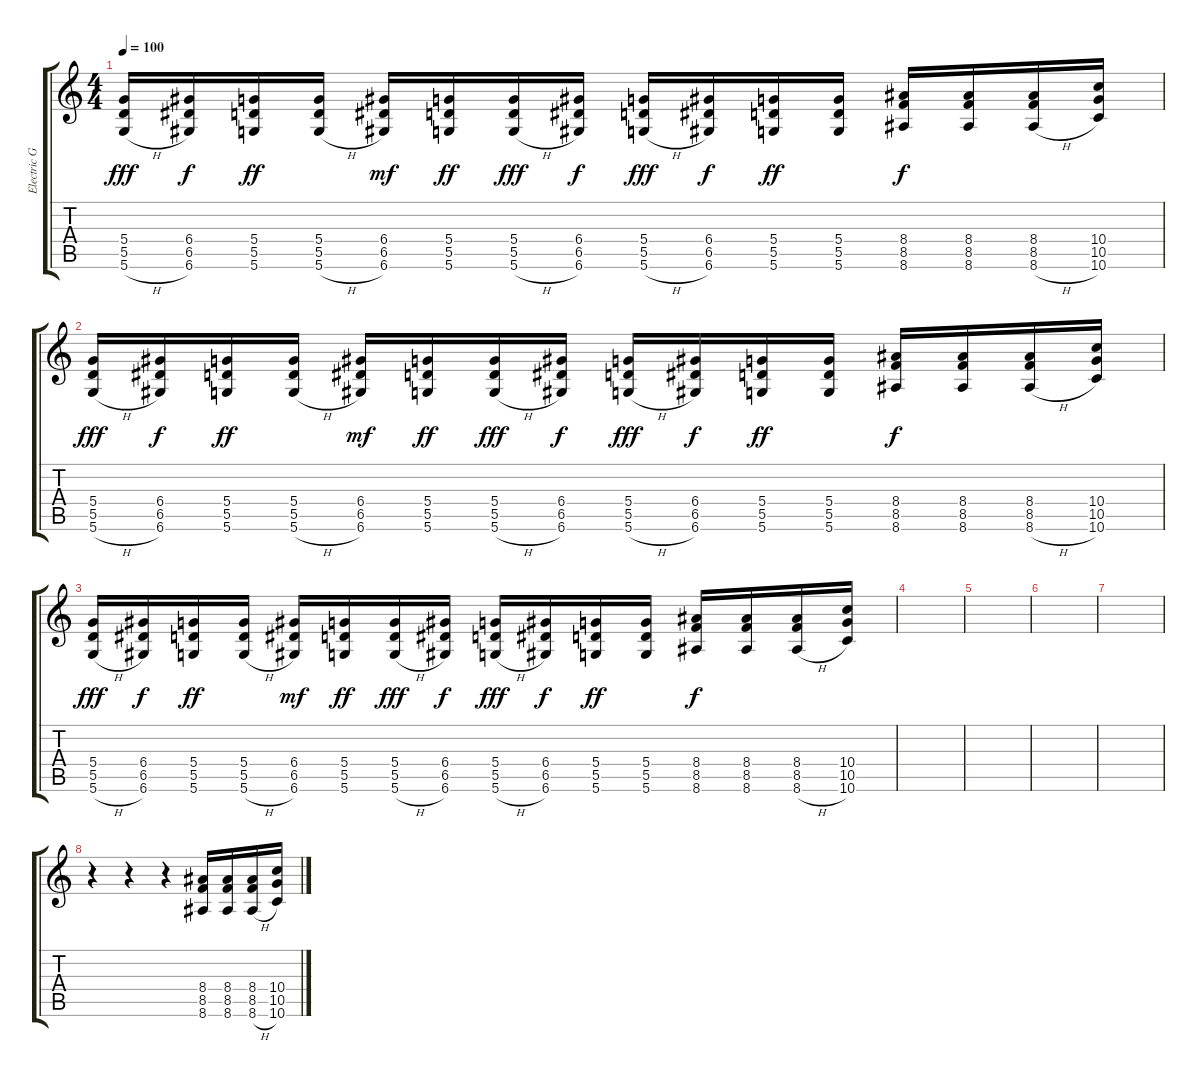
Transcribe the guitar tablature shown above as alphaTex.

\track ("Electric Guitar 2" "Electric G") {instrument distortionguitar}
\staff {score tabs}
\tuning (E4 B3 G3 D3 A2 D2) {hide}
\ts (4 4)
\tempo 100
\clef g2
\ks c
(5.4 5.5 5.6{h}).16{dy fff} (6.4 6.5 6.6).16{dy f} (5.4 5.5 5.6).16{dy ff} (5.4 5.5 5.6{h}).16 (6.4 6.5 6.6).16{dy mf} (5.4 5.5 5.6).16{dy ff} (5.4 5.5 5.6{h}).16{dy fff} (6.4 6.5 6.6).16{dy f} (5.4 5.5 5.6{h}).16{dy fff} (6.4 6.5 6.6).16{dy f} (5.4 5.5 5.6).16{dy ff} (5.4 5.5 5.6).16 (8.4 8.5 8.6).16{dy f} (8.4 8.5 8.6).16 (8.4 8.5 8.6{h}).16 (10.4 10.5 10.6).16 |
(5.4 5.5 5.6{h}).16{dy fff} (6.4 6.5 6.6).16{dy f} (5.4 5.5 5.6).16{dy ff} (5.4 5.5 5.6{h}).16 (6.4 6.5 6.6).16{dy mf} (5.4 5.5 5.6).16{dy ff} (5.4 5.5 5.6{h}).16{dy fff} (6.4 6.5 6.6).16{dy f} (5.4 5.5 5.6{h}).16{dy fff} (6.4 6.5 6.6).16{dy f} (5.4 5.5 5.6).16{dy ff} (5.4 5.5 5.6).16 (8.4 8.5 8.6).16{dy f} (8.4 8.5 8.6).16 (8.4 8.5 8.6{h}).16 (10.4 10.5 10.6).16 |
(5.4 5.5 5.6{h}).16{dy fff} (6.4 6.5 6.6).16{dy f} (5.4 5.5 5.6).16{dy ff} (5.4 5.5 5.6{h}).16 (6.4 6.5 6.6).16{dy mf} (5.4 5.5 5.6).16{dy ff} (5.4 5.5 5.6{h}).16{dy fff} (6.4 6.5 6.6).16{dy f} (5.4 5.5 5.6{h}).16{dy fff} (6.4 6.5 6.6).16{dy f} (5.4 5.5 5.6).16{dy ff} (5.4 5.5 5.6).16 (8.4 8.5 8.6).16{dy f} (8.4 8.5 8.6).16 (8.4 8.5 8.6{h}).16 (10.4 10.5 10.6).16 |
|
|
|
|
r.4 r.4 r.4 (8.4 8.5 8.6).16 (8.4 8.5 8.6).16 (8.4 8.5 8.6{h}).16 (10.4 10.5 10.6).16
